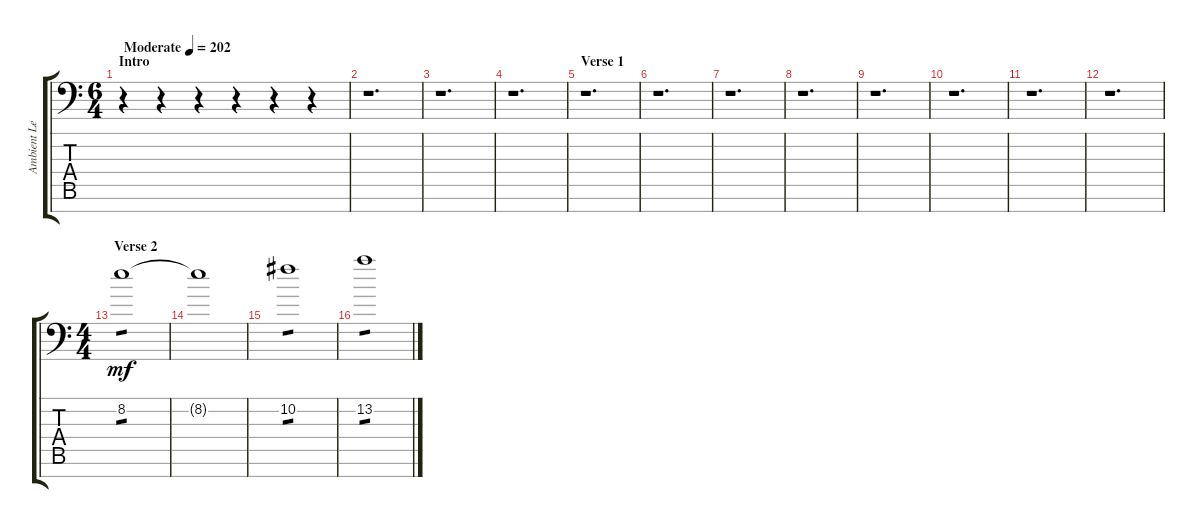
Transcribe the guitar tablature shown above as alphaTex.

\track ("Ambient Leads" "Ambient Le") {instrument distortionguitar}
\staff {score tabs}
\tuning (Db4 Ab3 E3 B2 Gb2 Db2 Gb1) {hide}
\ts (6 4)
\section ("" "Intro ")
\tempo (202 "Moderate")
\clef f4
\ks c
r.4{dy mf instrument distortionguitar} r.4 r.4 r.4 r.4 r.4 |
r.1{d} |
r.1{d} |
r.1{d} |
\section ("" "Verse 1")
r.1{d} |
r.1{d} |
r.1{d} |
r.1{d} |
r.1{d} |
r.1{d} |
r.1{d} |
r.1{d} |
\ts (4 4)
\section ("" "Verse 2")
8.2.1{tp 1} |
8.2{t}.1 |
10.2.1{tp 1} |
13.2.1{tp 1}
